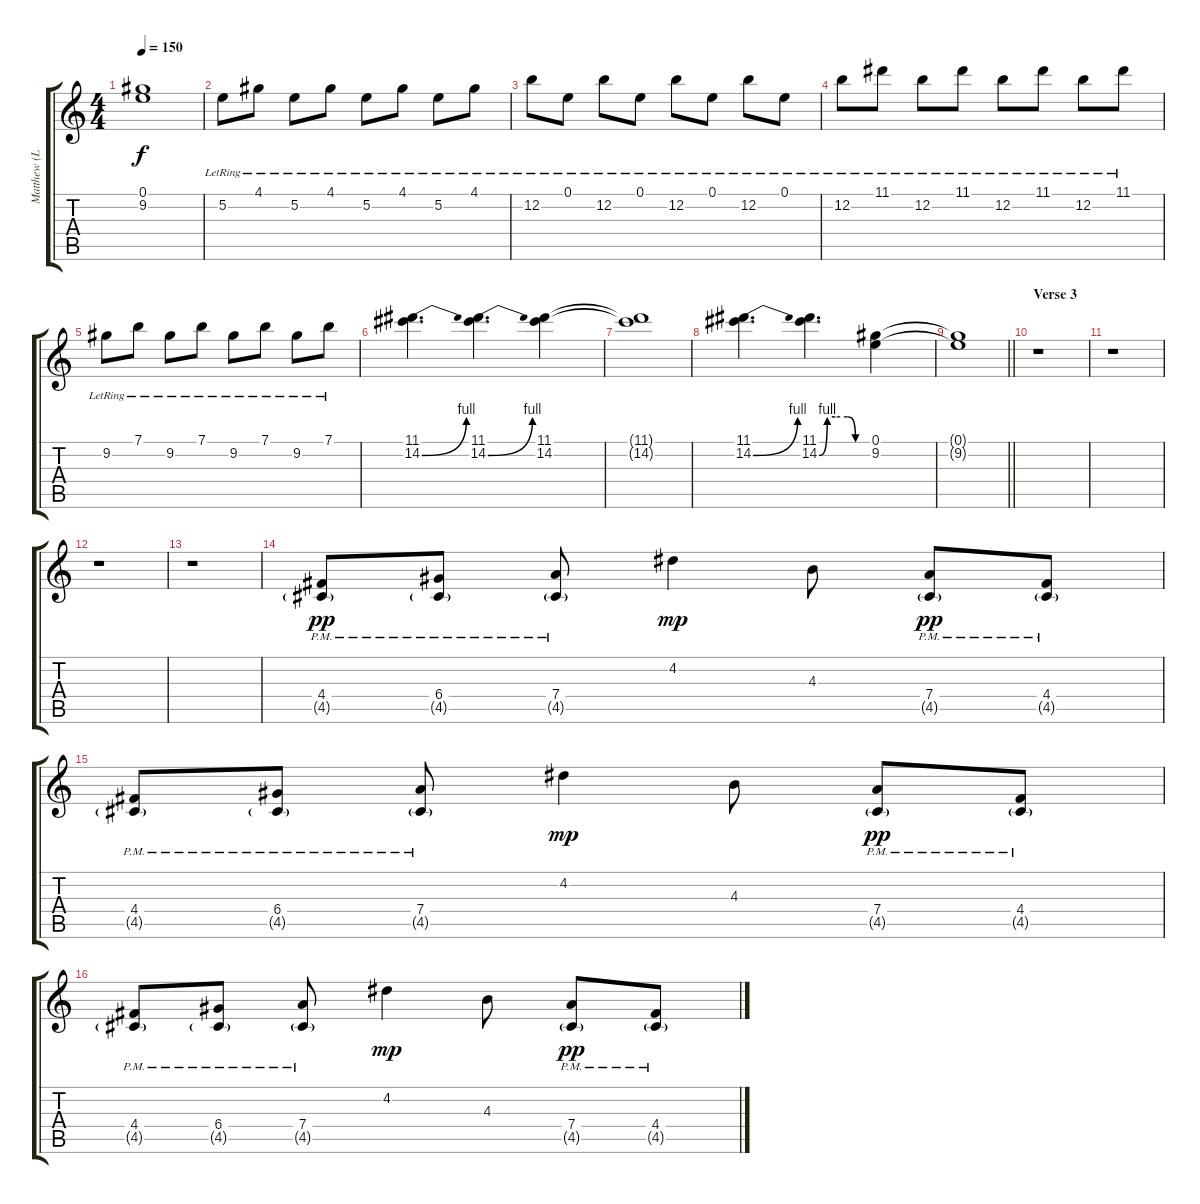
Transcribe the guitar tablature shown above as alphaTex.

\track ("Matthew (Lead)" "Matthew (L") {instrument overdrivenguitar}
\staff {score tabs}
\tuning (E4 B3 G3 D3 A2 E2) {hide}
\ts (4 4)
\tempo 150
\clef g2
\ks c
(0.1{t} 9.2{t}).1{dy f} |
5.2{lr}.8 4.1{lr}.8 5.2{lr}.8 4.1{lr}.8 5.2{lr}.8 4.1{lr}.8 5.2{lr}.8 4.1{lr}.8 |
12.2{lr}.8 0.1{lr}.8 12.2{lr}.8 0.1{lr}.8 12.2{lr}.8 0.1{lr}.8 12.2{lr}.8 0.1{lr}.8 |
12.2{lr}.8 11.1{lr}.8 12.2{lr}.8 11.1{lr}.8 12.2{lr}.8 11.1{lr}.8 12.2{lr}.8 11.1{lr}.8 |
9.2{lr}.8 7.1{lr}.8 9.2{lr}.8 7.1{lr}.8 9.2{lr}.8 7.1{lr}.8 9.2{lr}.8 7.1{lr}.8 |
(11.1 14.2{be (bend 0 0 60 4)}).4{d} (11.1 14.2{be (bend 0 0 60 4)}).4{d} (11.1 14.2).4 |
(11.1{t} 14.2{t}).1 |
(11.1 14.2{be (bend 0 0 60 4)}).4{d} (11.1 14.2{be (custom 0 0 10 4 20 4 35 4 45 0 60 0)}).4{d} (0.1 9.2).4 |
\barLineRight lightlight
(0.1{t} 9.2{t}).1 |
\section ("" "Verse 3")
r.1 |
r.1 |
r.1 |
r.1 |
(4.4{pm} 4.5{g pm}).8{dy pp} (6.4{pm} 4.5{g pm}).8 (7.4{pm} 4.5{g pm}).8 4.2.4{dy mp} 4.3.8 (7.4{pm} 4.5{g pm}).8{dy pp} (4.4{pm} 4.5{g pm}).8 |
(4.4{pm} 4.5{g pm}).8 (6.4{pm} 4.5{g pm}).8 (7.4{pm} 4.5{g pm}).8 4.2.4{dy mp} 4.3.8 (7.4{pm} 4.5{g pm}).8{dy pp} (4.4{pm} 4.5{g pm}).8 |
(4.4{pm} 4.5{g pm}).8 (6.4{pm} 4.5{g pm}).8 (7.4{pm} 4.5{g pm}).8 4.2.4{dy mp} 4.3.8 (7.4{pm} 4.5{g pm}).8{dy pp} (4.4{pm} 4.5{g pm}).8
